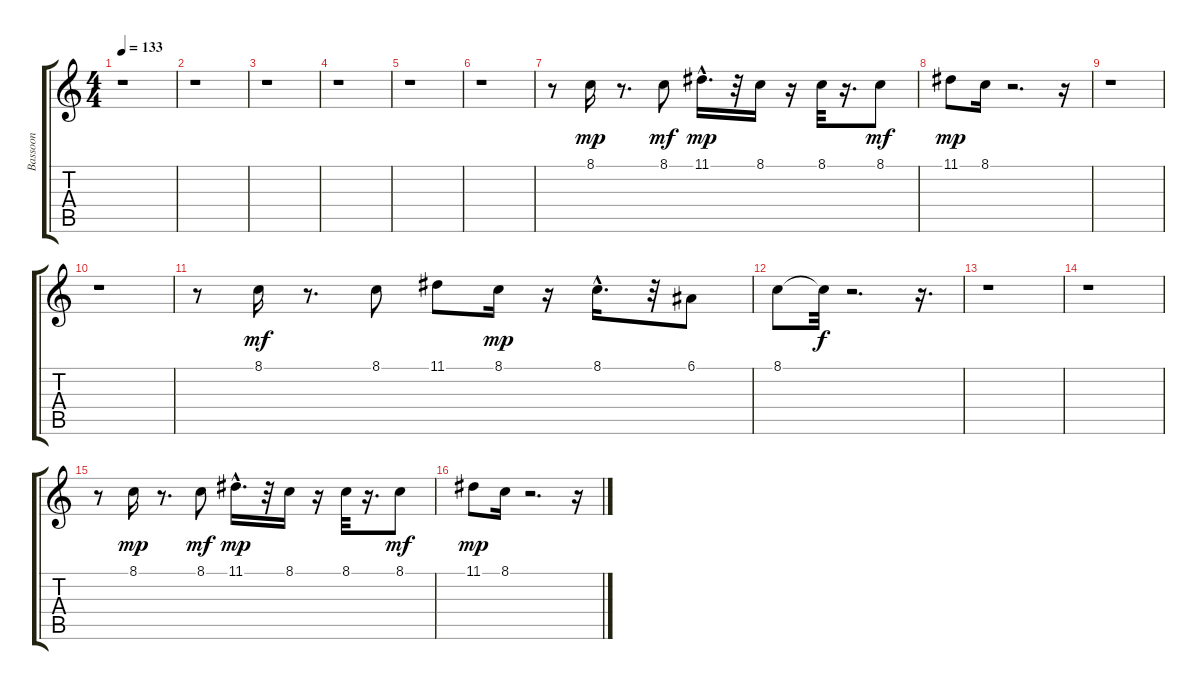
\track ("Bassoon" "Bassoon") {instrument bassoon}
\staff {score tabs}
\tuning (E4 B3 G3 D3 A2 E2) {hide}
\ts (4 4)
\tempo 133
\clef g2
\ks c
r.1{dy f} |
r.1 |
r.1 |
r.1 |
r.1 |
r.1 |
r.8 8.1.16{dy mp} r.8{d} 8.1.8{dy mf} 11.1{hac}.16{d dy mp} r.32 8.1.16 r.16 8.1.32 r.16{d} 8.1.8{dy mf} |
11.1.8{dy mp} 8.1.16 r.2{d} r.16 |
r.1 |
r.1 |
r.8 8.1.16{dy mf} r.8{d} 8.1.8 11.1.8 8.1.16{dy mp} r.16 8.1{hac}.16{d} r.32 6.1.8 |
8.1.8 8.1{t}.32{dy f} r.2{d} r.16{d} |
r.1 |
r.1 |
r.8 8.1.16{dy mp} r.8{d} 8.1.8{dy mf} 11.1{hac}.16{d dy mp} r.32 8.1.16 r.16 8.1.32 r.16{d} 8.1.8{dy mf} |
11.1.8{dy mp} 8.1.16 r.2{d} r.16
